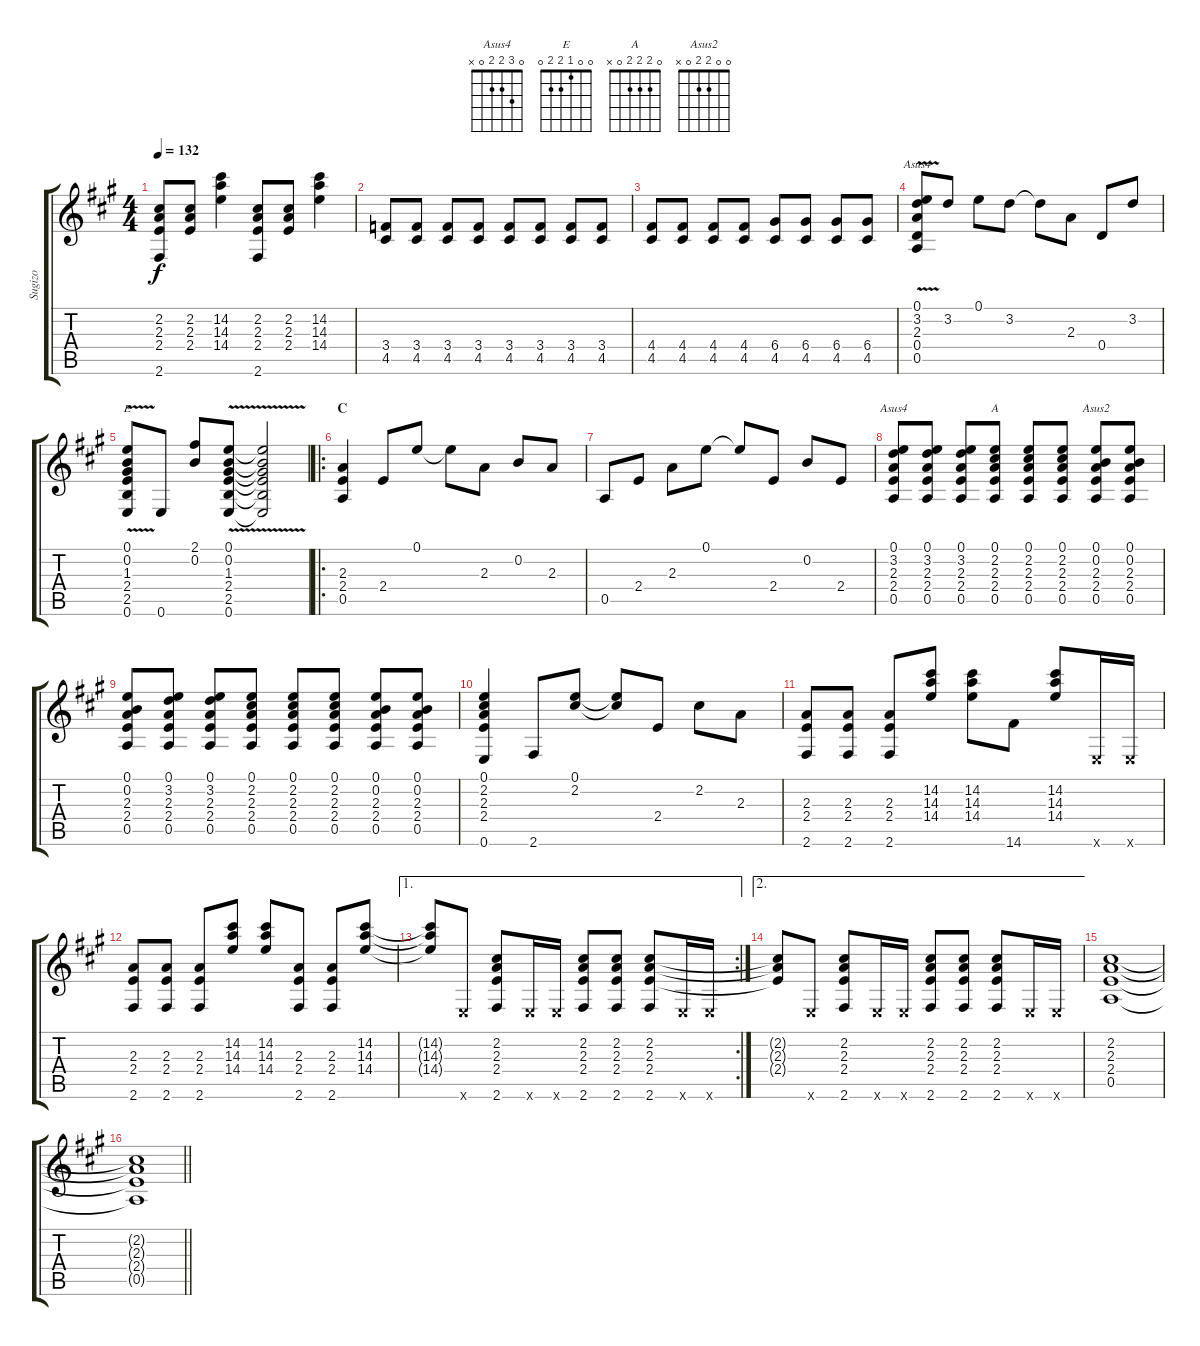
\track ("Sugizo" "Sugizo") {instrument distortionguitar}
\staff {score tabs}
\tuning (E4 B3 G3 D3 A2 E2) {hide}
\chord ("Asus4" 0 3 2 0 0 x)
\chord ("E" 0 0 1 2 2 0)
\chord ("Asus4" 0 3 2 2 0 x)
\chord ("A" 0 2 2 2 0 x)
\chord ("Asus2" 0 0 2 2 0 x)
\ts (4 4)
\tempo 132
\clef g2
\ks a
(2.2{t} 2.3{t} 2.4{t} 2.6{t}).8{dy f} (2.2 2.3 2.4).8 (14.2 14.3 14.4).4 (2.2 2.3 2.4 2.6).8 (2.2 2.3 2.4).8 (14.2 14.3 14.4).4 |
(3.4 4.5).8 (3.4 4.5).8 (3.4 4.5).8 (3.4 4.5).8 (3.4 4.5).8 (3.4 4.5).8 (3.4 4.5).8 (3.4 4.5).8 |
(4.4 4.5).8 (4.4 4.5).8 (4.4 4.5).8 (4.4 4.5).8 (6.4 4.5).8 (6.4 4.5).8 (6.4 4.5).8 (6.4 4.5).8 |
(0.1{v} 3.2 2.3 0.4 0.5).8{ch "Asus4"} 3.2.8 0.1.8 3.2.8 3.2{t}.8 2.3.8 0.4.8 3.2.8 |
(0.1 0.2 1.3 2.4 2.5 0.6{v}).8{ch "E"} 0.6.8 (2.1 0.2).8 (0.1{v} 0.2 1.3 2.4 2.5 0.6).8 (0.1{t} 0.2{t} 1.3{t} 2.4{t} 2.5{t} 0.6{t}).2 |
\ro
\section ("" "C")
(2.3 2.4 0.5).4 2.4.8 0.1.8 0.1{t}.8 2.3.8 0.2.8 2.3.8 |
0.5.8 2.4.8 2.3.8 0.1.8 0.1{t}.8 2.4.8 0.2.8 2.4.8 |
(0.1 3.2 2.3 2.4 0.5).8{ch "Asus4"} (0.1 3.2 2.3 2.4 0.5).8 (0.1 3.2 2.3 2.4 0.5).8 (0.1 2.2 2.3 2.4 0.5).8{ch "A"} (0.1 2.2 2.3 2.4 0.5).8 (0.1 2.2 2.3 2.4 0.5).8 (0.1 0.2 2.3 2.4 0.5).8{ch "Asus2"} (0.1 0.2 2.3 2.4 0.5).8 |
(0.1 0.2 2.3 2.4 0.5).8 (0.1 3.2 2.3 2.4 0.5).8 (0.1 3.2 2.3 2.4 0.5).8 (0.1 2.2 2.3 2.4 0.5).8 (0.1 2.2 2.3 2.4 0.5).8 (0.1 2.2 2.3 2.4 0.5).8 (0.1 0.2 2.3 2.4 0.5).8 (0.1 0.2 2.3 2.4 0.5).8 |
(0.1 2.2 2.3 2.4 0.6).4 2.6.8 (0.1 2.2).8 (0.1{t} 2.2{t}).8 2.4.8 2.2.8 2.3.8 |
(2.3 2.4 2.6).8 (2.3 2.4 2.6).8 (2.3 2.4 2.6).8 (14.2 14.3 14.4).8 (14.2 14.3 14.4).8 14.6.8 (14.2 14.3 14.4).8 0.6{x}.16 0.6{x}.16 |
(2.3 2.4 2.6).8 (2.3 2.4 2.6).8 (2.3 2.4 2.6).8 (14.2 14.3 14.4).8 (14.2 14.3 14.4).8 (2.3 2.4 2.6).8 (2.3 2.4 2.6).8 (14.2 14.3 14.4).8 |
\ae 1
\rc 2
(14.2{t} 14.3{t} 14.4{t}).8 0.6{x}.8 (2.2 2.3 2.4 2.6).8 0.6{x}.16 0.6{x}.16 (2.2 2.3 2.4 2.6).8 (2.2 2.3 2.4 2.6).8 (2.2 2.3 2.4 2.6).8 0.6{x}.16 0.6{x}.16 |
\ae 2
(2.2{t} 2.3{t} 2.4{t}).8 0.6{x}.8 (2.2 2.3 2.4 2.6).8 0.6{x}.16 0.6{x}.16 (2.2 2.3 2.4 2.6).8 (2.2 2.3 2.4 2.6).8 (2.2 2.3 2.4 2.6).8 0.6{x}.16 0.6{x}.16 |
(2.2 2.3 2.4 0.5).1 |
\barLineRight lightlight
(2.2{t} 2.3{t} 2.4{t} 0.5{t}).1
